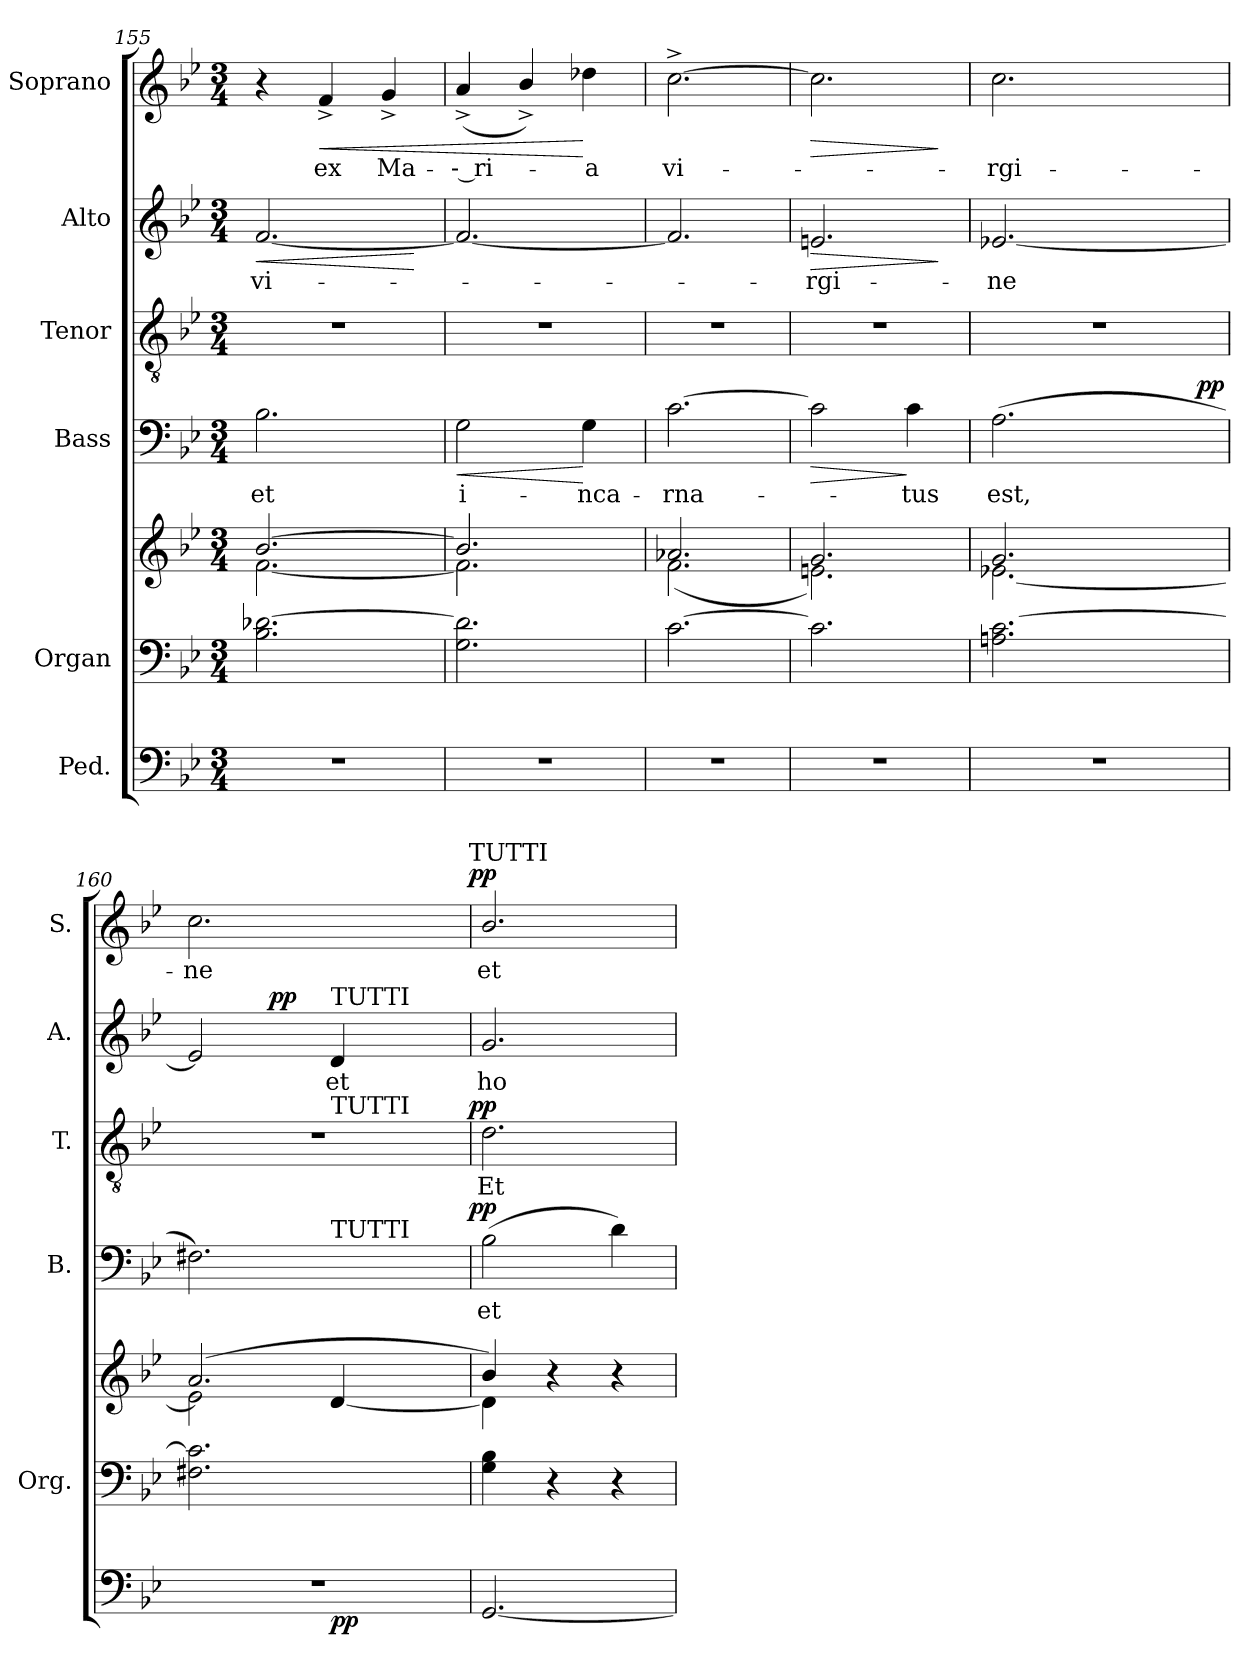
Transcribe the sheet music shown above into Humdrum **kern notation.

**kern	**dynam	**kern	**kern	**kern	**text	**dynam	**kern	**text	**dynam	**kern	**text	**dynam	**kern	**text	**dynam
*part6	*part6	*part5	*part5	*part4	*part4	*part4	*part3	*part3	*part3	*part2	*part2	*part2	*part1	*part1	*part1
*staff7	*staff7	*staff6	*staff5	*staff4	*staff4	*staff4	*staff3	*staff3	*staff3	*staff2	*staff2	*staff2	*staff1	*staff1	*staff1
*I"Ped.	*	*I"Organ	*	*I"Bass	*	*	*I"Tenor	*	*	*I"Alto	*	*	*I"Soprano	*	*
*	*	*I'Org.	*	*I'B.	*	*	*I'T.	*	*	*I'A.	*	*	*I'S.	*	*
*clefF4	*	*clefF4	*clefG2	*clefF4	*	*	*clefGv2	*	*	*clefG2	*	*	*clefG2	*	*
*	*	*	*	*	*	*	*ITrd7c12	*	*	*	*	*	*	*	*
*k[b-e-]	*	*k[b-e-]	*k[b-e-]	*k[b-e-]	*	*	*k[b-e-]	*	*	*k[b-e-]	*	*	*k[b-e-]	*	*
*B-:	*	*B-:	*B-:	*B-:	*	*	*B-:	*	*	*B-:	*	*	*B-:	*	*
*M3/4	*	*M3/4	*M3/4	*M3/4	*	*	*M3/4	*	*	*M3/4	*	*	*M3/4	*	*
=155	=155	=155	=155	=155	=155	=155	=155	=155	=155	=155	=155	=155	=155	=155	=155
!LO:N:vis=1	!	!	!	!	!	!	!	!	!	!	!	!	!	!	!
*	*	*	*^	*	*	*	*	*	*	*	*	*	*	*	*
!	!	!	!	!	!	!LO:LY:b:color=#000000	!	!LO:N:vis=1	!	!	!	!	!	!	!	!
!	!	!	!	!	!	!	!	!	!	!	!	!LO:LY:b:color=#000000	!LO:HP:b	!	!	!
2.r	.	2.B-i\ [2.d-Xi	[2.b-i/	[2.fi\	2.B-i\	et	.	2.r	.	.	[2.fi/	vi-	<	4r	.	.
!	!	!	!	!	!	!	!	!	!	!	!	!	!	!	!LO:LY:b:color=#000000	!LO:HP:b
.	.	.	.	.	.	.	.	.	.	.	.	.	.	4f^i/	ex	<
!	!	!	!	!	!	!	!	!	!	!	!	!	!	!	!LO:LY:b:color=#000000	!
.	.	.	.	.	.	.	.	.	.	.	.	.	.	4g^i/	Ma-	.
*	*	*	*v	*v	*	*	*	*	*	*	*	*	*	*	*	*
.	.	.	.	.	.	.	.	.	.	.	.	[	.	.	.
!!LO:LB:g=z
=156	=156	=156	=156	=156	=156	=156	=156	=156	=156	=156	=156	=156	=156	=156	=156
!LO:N:vis=1	!	!	!	!	!	!	!	!	!	!	!	!	!	!	!
*	*	*	*^	*	*	*	*	*	*	*	*	*	*	*	*
!	!	!	!	!	!	!LO:LY:b:color=#000000	!LO:HP:b	!LO:N:vis=1	!	!	!	!	!	!	!	!
!	!	!	!	!	!	!	!	!	!	!	!	!	!	!	!LO:LY:b:color=#000000	!
2.r	.	2.Gi\ 2.d-i]	2.b-i/]	2.fi\]	2Gi\	i-	<	2.r	.	.	2.fi/_	.	.	(4a^i/	-- ri-	.
.	.	.	.	.	.	.	.	.	.	.	.	.	.	4b-^i/)	.	.
!	!	!	!	!	!	!LO:LY:b:color=#000000	!	!	!	!	!	!	!	!	!	!
!	!	!	!	!	!	!	!	!	!	!	!	!	!	!	!LO:LY:b:color=#000000	!
.	.	.	.	.	4Gi\	-nca-	[	.	.	.	.	.	.	4dd-Xi\	-a	[
=157	=157	=157	=157	=157	=157	=157	=157	=157	=157	=157	=157	=157	=157	=157	=157	=157
!LO:N:vis=1	!	!	!	!	!	!	!	!	!	!	!	!	!	!	!	!
!	!	!	!	!	!	!LO:LY:b:color=#000000	!	!LO:N:vis=1	!	!	!	!	!	!	!	!
!	!	!	!	!	!	!	!	!	!	!	!	!	!	!	!LO:LY:b:color=#000000	!
2.r	.	[2.ci\	2.a-Xi/	(2.fi\	[2.ci\	-rna-	.	2.r	.	.	2.fi/]	.	.	[2.cc^i\	vi-	.
=158	=158	=158	=158	=158	=158	=158	=158	=158	=158	=158	=158	=158	=158	=158	=158	=158
!LO:N:vis=1	!	!	!	!	!	!	!LO:HP:b	!LO:N:vis=1	!	!	!	!	!	!	!	!
!	!	!	!	!	!	!	!	!	!	!	!	!LO:LY:b:color=#000000	!LO:HP:b	!	!	!LO:HP:b
2.r	.	2.ci\]	2.gi/	2.eni\)	2ci\]	.	>	2.r	.	.	2.eni/	-rgi-	>	2.cci\]	.	>
!	!	!	!	!	!	!LO:LY:b:color=#000000	!	!	!	!	!	!	!	!	!	!
.	.	.	.	.	4ci\	-tus	]	.	.	.	.	.	.	.	.	.
*	*	*	*v	*v	*	*	*	*	*	*	*	*	*	*	*	*
.	.	.	.	.	.	.	.	.	.	.	.	]	.	.	]
=159	=159	=159	=159	=159	=159	=159	=159	=159	=159	=159	=159	=159	=159	=159	=159
!LO:N:vis=1	!	!	!	!	!	!	!	!	!	!	!	!	!	!	!
*	*	*	*^	*	*	*	*	*	*	*	*	*	*	*	*
!	!	!	!	!	!	!LO:LY:b:color=#000000	!	!LO:N:vis=1	!	!	!	!	!	!	!	!
!	!	!	!	!	!	!	!	!	!	!	!	!LO:LY:b:color=#000000	!	!	!	!
!	!	!	!	!	!	!	!	!	!	!	!	!	!	!	!LO:LY:b:color=#000000	!
*	*	*	*	*	*^	*	*	*	*	*	*	*	*	*	*	*
2.r	.	2.Ani\ [2.ci	2.gi/	[2.e-Xi\	(2.Ai\	2ryy	est,	.	2.r	.	.	[2.e-Xi/	-ne	.	2.cci\	-rgi-	.
.	.	.	.	.	.	8ryy	.	.	.	.	.	.	.	.	.	.	.
.	.	.	.	.	.	16ryy	.	.	.	.	.	.	.	.	.	.	.
.	.	.	.	.	.	32ryy	.	.	.	.	.	.	.	.	.	.	.
.	.	.	.	.	.	64ryy	.	.	.	.	.	.	.	.	.	.	.
.	.	.	.	.	.	128...ryy	.	.	.	.	.	.	.	.	.	.	.
.	.	.	.	.	.	1024ryy	.	pp	.	.	.	.	.	.	.	.	.
=160	=160	=160	=160	=160	=160	=160	=160	=160	=160	=160	=160	=160	=160	=160	=160	=160	=160
!LO:N:vis=1	!	!	!	!	!	!	!	!	!LO:N:vis=1	!	!	!	!	!	!	!	!
!	!	!	!	!	!	!	!	!	!	!	!	!	!	!	!	!LO:LY:b:color=#000000	!
*^	*	*	*	*	*	*	*	*	*^	*	*	*^	*	*	*^	*	*
2.r	2ryy	.	2.F#Xi\ 2.ci]	(2.ai/	2e-i\]	2.F#Xi\)	2ryy	.	.	2.r	2ryy	.	.	2e-i/]	4ryy	.	.	2.cci\	2ryy	-ne	.
.	.	.	.	.	.	.	.	.	.	.	.	.	.	.	64ryy	.	.	.	.	.	.
.	.	.	.	.	.	.	.	.	.	.	.	.	.	.	512.ryy	.	.	.	.	.	.
.	.	.	.	.	.	.	.	.	.	.	.	.	.	.	4ryy	.	pp	.	.	.	.
!	!	!	!	!	!	!	!	!	!	!	!	!	!	!LO:TX:a:t=TUTTI	!	!	!	!	!	!	!
!	!	!	!	!	!	!	!	!	!	!	!LO:TX:a:t=TUTTI	!	!	!	!	!	!	!	!	!	!
!	!	!	!	!	!	!	!LO:TX:a:t=TUTTI	!	!	!	!	!	!	!	!	!	!	!	!	!	!
!	!	!	!	!	!	!	!	!	!	!	!	!	!	!	!	!LO:LY:b:color=#000000	!	!	!	!	!
.	4ryy	pp	.	.	[4di/	.	8ryy	.	.	.	8ryy	.	.	4di/	.	et	.	.	8ryy	.	.
.	.	.	.	.	.	.	.	.	.	.	.	.	.	.	8ryy	.	.	.	.	.	.
.	.	.	.	.	.	.	16ryy	.	.	.	16ryy	.	.	.	.	.	.	.	16ryy	.	.
.	.	.	.	.	.	.	.	.	.	.	.	.	.	.	16ryy	.	.	.	.	.	.
.	.	.	.	.	.	.	32ryy	.	.	.	32ryy	.	.	.	.	.	.	.	32ryy	.	.
.	.	.	.	.	.	.	.	.	.	.	.	.	.	.	32ryy	.	.	.	.	.	.
.	.	.	.	.	.	.	64ryy	.	.	.	64ryy	.	.	.	.	.	.	.	64ryy	.	.
.	.	.	.	.	.	.	128...ryy	.	.	.	128...ryy	.	.	.	.	.	.	.	128...ryy	.	.
.	.	.	.	.	.	.	.	.	.	.	.	.	.	.	128ryy	.	.	.	.	.	.
.	.	.	.	.	.	.	.	.	.	.	.	.	.	.	256ryy	.	.	.	.	.	.
!	!	!	!	!	!	!	!	!	!	!	!	!	!	!	!	!	!	!	!LO:TX:a:t=TUTTI	!	!
.	.	.	.	.	.	.	1024ryy	.	pp	.	1024ryy	.	pp	.	1024ryy	.	.	.	1024ryy	.	pp
*	*	*	*	*	*	*v	*v	*	*	*	*	*	*	*v	*v	*	*	*v	*v	*	*
*v	*v	*	*	*	*	*	*	*	*v	*v	*	*	*	*	*	*	*	*
=161	=161	=161	=161	=161	=161	=161	=161	=161	=161	=161	=161	=161	=161	=161	=161	=161
*^	*	*	*	*	*^	*	*	*^	*	*	*^	*	*	*^	*	*
!	!	!	!	!	!	!	!	!LO:LY:b:color=#000000	!	!	!	!	!	!	!	!	!	!	!	!	!
*	*	*	*	*	*	*v	*v	*	*	*	*	*	*	*v	*v	*	*	*v	*v	*	*
*v	*v	*	*	*	*	*	*	*	*v	*v	*	*	*	*	*	*	*	*
*^	*	*	*	*	*^	*	*	*^	*	*	*^	*	*	*^	*	*
!	!	!	!	!	!	!	!	!	!	!	!	!LO:LY:b:color=#000000	!	!	!	!	!	!	!	!	!
*	*	*	*	*	*	*v	*v	*	*	*	*	*	*	*v	*v	*	*	*v	*v	*	*
*v	*v	*	*	*	*	*	*	*	*v	*v	*	*	*	*	*	*	*	*
*^	*	*	*	*	*^	*	*	*^	*	*	*^	*	*	*^	*	*
!	!	!	!	!	!	!	!	!	!	!	!	!	!	!	!	!LO:LY:b:color=#000000	!	!	!	!	!
*	*	*	*	*	*	*v	*v	*	*	*	*	*	*	*v	*v	*	*	*v	*v	*	*
*v	*v	*	*	*	*	*	*	*	*v	*v	*	*	*	*	*	*	*	*
*^	*	*	*	*	*^	*	*	*^	*	*	*^	*	*	*^	*	*
!	!	!	!	!	!	!	!	!	!	!	!	!	!	!	!	!	!	!	!	!LO:LY:b:color=#000000	!
*	*	*	*	*	*	*v	*v	*	*	*	*	*	*	*v	*v	*	*	*v	*v	*	*
*v	*v	*	*	*	*	*	*	*	*v	*v	*	*	*	*	*	*	*	*
[2.GGi/	.	4Gi\ 4B-i	4b-i/)	4di\]	(2B-i\	et	.	2.Di\	Et	.	2.gi/	ho-	.	2.b-i/	et	.
.	.	4r	4r	2ryy	.	.	.	.	.	.	.	.	.	.	.	.
.	.	4r	4r	.	4di\)	.	.	.	.	.	.	.	.	.	.	.
*	*	*	*v	*v	*	*	*	*	*	*	*	*	*	*	*	*
=	=	=	=	=	=	=	=	=	=	=	=	=	=	=	=
*-	*-	*-	*-	*-	*-	*-	*-	*-	*-	*-	*-	*-	*-	*-	*-
